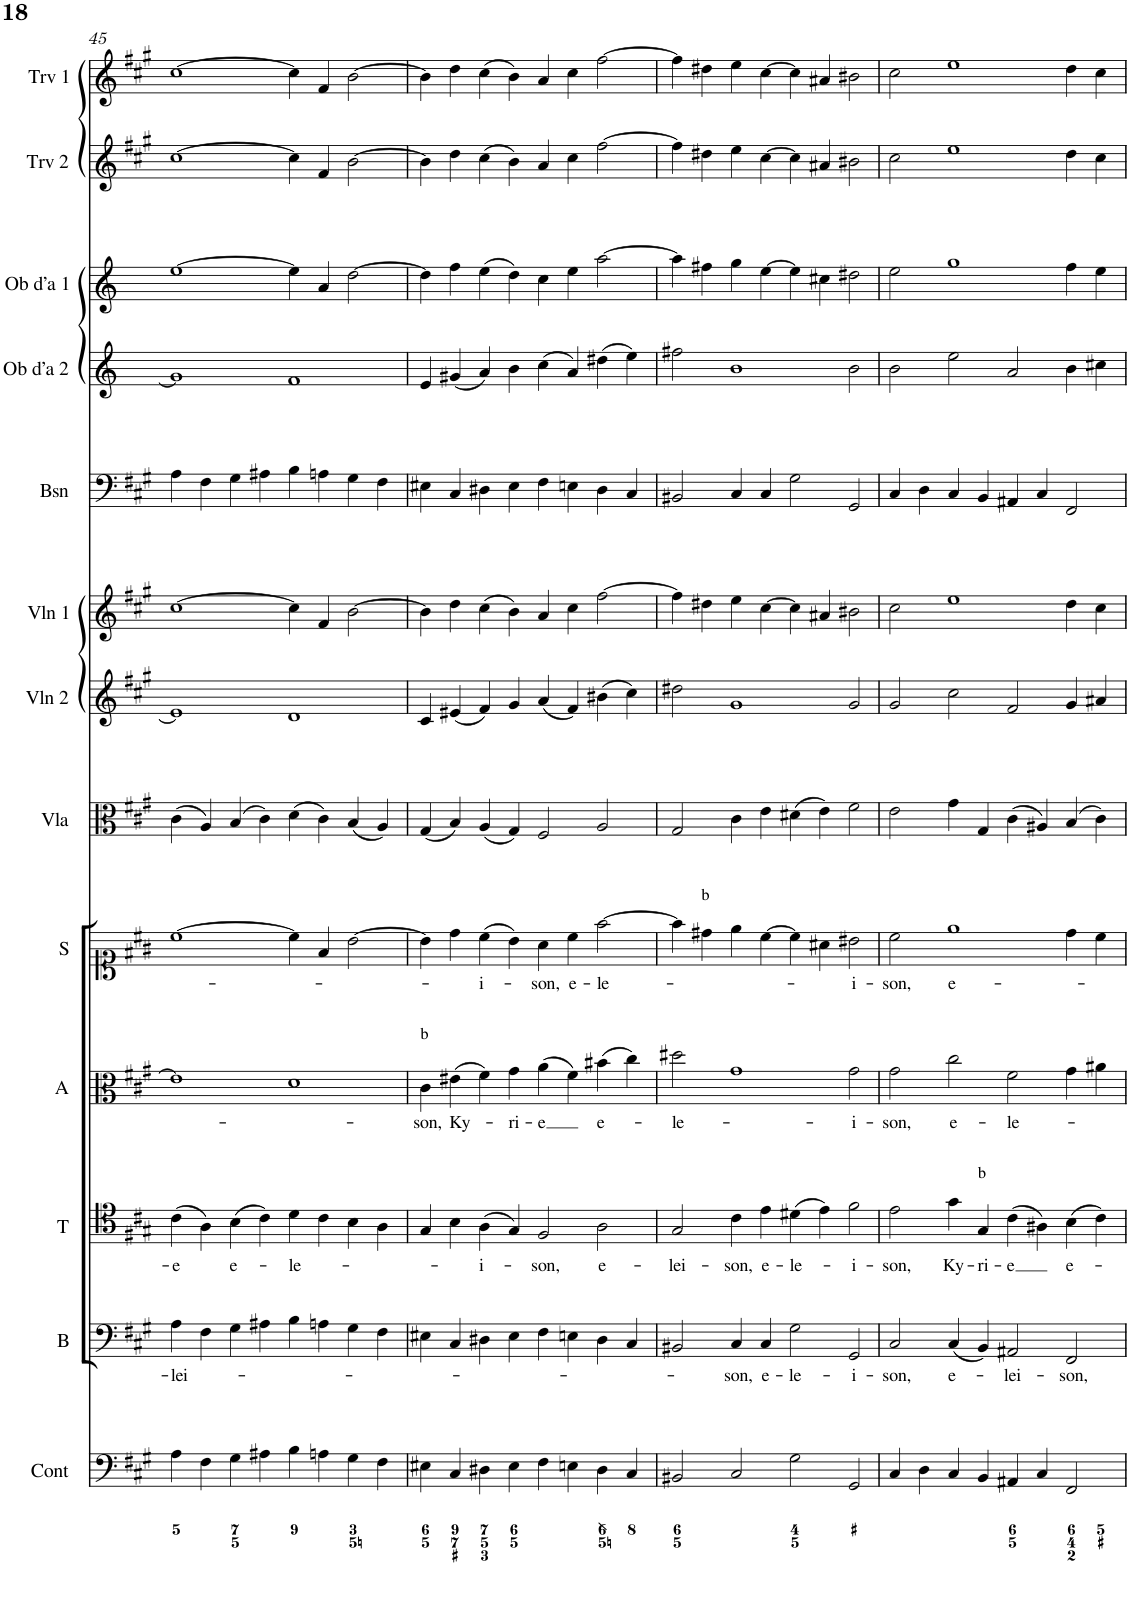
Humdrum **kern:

**kern	**kern	**text	**kern	**text	**kern	**text	**kern	**text	**kern	**kern	**kern	**kern	**kern	**kern	**kern	**kern
*part13	*part12	*part12	*part11	*part11	*part10	*part10	*part9	*part9	*part8	*part7	*part6	*part5	*part4	*part3	*part2	*part1
*staff13	*staff12	*staff12	*staff11	*staff11	*staff10	*staff10	*staff9	*staff9	*staff8	*staff7	*staff6	*staff5	*staff4	*staff3	*staff2	*staff1
*I"Continuo	*I"Bass	*	*I"Tenor	*	*I"Alto	*	*I"Soprano	*	*I"Viola	*I"Violin 2	*I"Violin 1	*I"Bassoon	*I"Oboe d’amore 2	*I"Oboe d’amore 1	*I"Traverso 2	*I"Traverso 1
*I'Cont	*I'B	*	*I'T	*	*I'A	*	*I'S	*	*I'Vla	*I'Vln 2	*I'Vln 1	*I'Bsn	*I'Ob d’a 2	*I'Ob d’a 1	*I'Trv 2	*I'Trv 1
!!LO:PB:g=z
*clefF4	*clefF4	*	*clefC4	*	*clefC3	*	*clefC1	*	*clefC3	*clefG2	*clefG2	*clefF4	*clefG2	*clefG2	*clefG2	*clefG2
*	*	*	*	*	*	*	*	*	*	*	*	*	*Trd2c3	*Trd2c3	*	*
*k[f#c#g#]	*k[f#c#g#]	*	*k[f#c#g#]	*	*k[f#c#g#]	*	*k[f#c#g#]	*	*k[f#c#g#]	*k[f#c#g#]	*k[f#c#g#]	*k[f#c#g#]	*k[]	*k[]	*k[f#c#g#]	*k[f#c#g#]
*M4/2	*M4/2	*	*M4/2	*	*M4/2	*	*M4/2	*	*M4/2	*M4/2	*M4/2	*M4/2	*M4/2	*M4/2	*M4/2	*M4/2
*met(c|)	*met(c|)	*	*met(c|)	*	*met(c|)	*	*met(c|)	*	*met(c|)	*met(c|)	*met(c|)	*met(c|)	*met(c|)	*met(c|)	*met(c|)	*met(c|)
=45	=45	=45	=45	=45	=45	=45	=45	=45	=45	=45	=45	=45	=45	=45	=45	=45
!	!	!LO:LY:b	!	!LO:LY:b	!	!	!	!	!	!	!	!	!	!	!	!
4A\	4A\	-lei-	(4c#\	-e	1e]	.	[1cc#	.	(4c#\	1e]	[1cc#	4A\	1g]	[1ee	[1cc#	[1cc#
4F#\	4F#\	.	4A\)	.	.	.	.	.	4A/)	.	.	4F#\	.	.	.	.
!	!	!	!	!LO:LY:b	!	!	!	!	!	!	!	!	!	!	!	!
4G#\	4G#\	.	(4B\	e-	.	.	.	.	(4B/	.	.	4G#\	.	.	.	.
4A#X\	4A#X\	.	4c#\)	.	.	.	.	.	4c#\)	.	.	4A#X\	.	.	.	.
!	!	!	!	!LO:LY:b	!	!	!	!	!	!	!	!	!	!	!	!
4B\	4B\	.	4d\	-le-	1d	.	4cc#\]	.	(4d\	1d	4cc#\]	4B\	1f	4ee\]	4cc#\]	4cc#\]
4An\	4An\	.	4c#\	.	.	.	4f#/	.	4c#\)	.	4f#/	4An\	.	4a/	4f#/	4f#/
4G#\	4G#\	.	4B\	.	.	.	[2b\	.	(4B/	.	[2b\	4G#\	.	[2dd\	[2b\	[2b\
4F#\	4F#\	.	4A\	.	.	.	.	.	4A/)	.	.	4F#\	.	.	.	.
=46	=46	=46	=46	=46	=46	=46	=46	=46	=46	=46	=46	=46	=46	=46	=46	=46
!	!	!	!	!	!LO:TX:a:t=b	!	!	!	!	!	!	!	!	!	!	!
!	!	!	!	!	!	!LO:LY:b	!	!	!	!	!	!	!	!	!	!
4E#X\	4E#X\	.	4G#/	.	4c#\	-son,	4b\]	.	(4G#/	4c#/	4b\]	4E#X\	4e/	4dd\]	4b\]	4b\]
!	!	!	!	!	!	!LO:LY:b	!	!	!	!	!	!	!	!	!	!
4C#/	4C#/	.	4B\	.	(4e#X\	Ky-	4dd\	.	4B/)	(4e#X/	4dd\	4C#/	(4g#X/	4ff\	4dd\	4dd\
!	!	!	!	!LO:LY:b	!	!	!	!LO:LY:b	!	!	!	!	!	!	!	!
4D#X\	4D#X\	.	(4A\	i-	4f#\)	.	(4cc#\	-i-	(4A/	4f#/)	(4cc#\	4D#X\	4a/)	(4ee\	(4cc#\	(4cc#\
!	!	!	!	!	!	!LO:LY:b	!	!	!	!	!	!	!	!	!	!
4E#\	4E#\	.	4G#/)	.	4g#\	-ri-	4b\)	.	4G#/)	4g#/	4b\)	4E#\	4b\	4dd\)	4b\)	4b\)
!	!	!	!	!LO:LY:b	!	!LO:LY:b	!	!LO:LY:b	!	!	!	!	!	!	!	!
4F#\	4F#\	.	2F#/	-son,	(4a\	-e	4a\	-son,	2F#/	(4a/	4a/	4F#\	(4cc\	4cc\	4a/	4a/
!	!	!	!	!	!	!	!	!LO:LY:b	!	!	!	!	!	!	!	!
4En\	4En\	.	.	.	4f#\)	.	4cc#\	e-	.	4f#/)	4cc#\	4En\	4a/)	4ee\	4cc#\	4cc#\
!	!	!	!	!LO:LY:b	!	!LO:LY:b	!	!LO:LY:b	!	!	!	!	!	!	!	!
4D#\	4D#\	.	2A\	e-	(4b#X\	e-	[2ff#\	-le-	2A/	(4b#X\	[2ff#\	4D#\	(4dd#X\	[2aa\	[2ff#\	[2ff#\
4C#/	4C#/	.	.	.	4cc#\)	.	.	.	.	4cc#\)	.	4C#/	4ee\)	.	.	.
=47	=47	=47	=47	=47	=47	=47	=47	=47	=47	=47	=47	=47	=47	=47	=47	=47
!	!	!	!	!LO:LY:b	!	!LO:LY:b	!	!	!	!	!	!	!	!	!	!
2BB#X/	2BB#X/	.	2G#/	-lei-	2dd#X\	-le-	4ff#\]	.	2G#/	2dd#X\	4ff#\]	2BB#X/	2ff#X\	4aa\]	4ff#\]	4ff#\]
!	!	!	!	!	!	!	!LO:TX:a:t=b	!	!	!	!	!	!	!	!	!
.	.	.	.	.	.	.	4dd#X\	.	.	.	4dd#X\	.	.	4ff#X\	4dd#X\	4dd#X\
!	!	!LO:LY:b	!	!LO:LY:b	!	!	!	!	!	!	!	!	!	!	!	!
2C#/	4C#/	-son,	4c#\	-son,	1g#	.	4ee\	.	4c#\	1g#	4ee\	4C#/	1b	4gg\	4ee\	4ee\
!	!	!LO:LY:b	!	!LO:LY:b	!	!	!	!	!	!	!	!	!	!	!	!
.	4C#/	e-	4e\	e-	.	.	[4cc#\	.	4e\	.	[4cc#\	4C#/	.	[4ee\	[4cc#\	[4cc#\
!	!	!LO:LY:b	!	!LO:LY:b	!	!	!	!	!	!	!	!	!	!	!	!
2G#\	2G#\	-le-	(4d#X\	-le-	.	.	4cc#\]	.	(4d#X\	.	4cc#\]	2G#\	.	4ee\]	4cc#\]	4cc#\]
.	.	.	4e\)	.	.	.	4a#X\	.	4e\)	.	4a#X/	.	.	4cc#X\	4a#X/	4a#X/
!	!	!LO:LY:b	!	!LO:LY:b	!	!LO:LY:b	!	!LO:LY:b	!	!	!	!	!	!	!	!
2GG#/	2GG#/	-i-	2f#\	-i-	2g#\	-i-	2b#X\	-i-	2f#\	2g#/	2b#X\	2GG#/	2b\	2dd#X\	2b#X\	2b#X\
=48	=48	=48	=48	=48	=48	=48	=48	=48	=48	=48	=48	=48	=48	=48	=48	=48
!	!	!LO:LY:b	!	!LO:LY:b	!	!LO:LY:b	!	!LO:LY:b	!	!	!	!	!	!	!	!
4C#/	2C#/	-son,	2e\	-son,	2g#\	-son,	2cc#\	-son,	2e\	2g#/	2cc#\	4C#/	2b\	2ee\	2cc#\	2cc#\
4D\	.	.	.	.	.	.	.	.	.	.	.	4D\	.	.	.	.
!	!	!LO:LY:b	!	!LO:LY:b	!	!LO:LY:b	!	!LO:LY:b	!	!	!	!	!	!	!	!
4C#/	(4C#/	e-	4g#\	Ky-	2cc#\	e-	1ee	e-	4g#\	2cc#\	1ee	4C#/	2ee\	1gg	1ee	1ee
!	!	!	!LO:TX:a:t=b	!	!	!	!	!	!	!	!	!	!	!	!	!
!	!	!	!	!LO:LY:b	!	!	!	!	!	!	!	!	!	!	!	!
4BB/	4BB/)	.	4G#/	-ri-	.	.	.	.	4G#/	.	.	4BB/	.	.	.	.
!	!	!LO:LY:b	!	!LO:LY:b	!	!LO:LY:b	!	!	!	!	!	!	!	!	!	!
4AA#X/	2AA#X/	-lei-	(4c#\	-e	2f#\	-le-	.	.	(4c#\	2f#/	.	4AA#X/	2a/	.	.	.
4C#/	.	.	4A#X\)	.	.	.	.	.	4A#X/)	.	.	4C#/	.	.	.	.
!	!	!LO:LY:b	!	!LO:LY:b	!	!	!	!	!	!	!	!	!	!	!	!
2FF#/	2FF#/	-son,	(4B\	e-	4g#\	.	4dd\	.	(4B/	4g#/	4dd\	2FF#/	4b\	4ff\	4dd\	4dd\
.	.	.	4c#\)	.	4a#X\	.	4cc#\	.	4c#\)	4a#X/	4cc#\	.	4cc#X\	4ee\	4cc#\	4cc#\
=	=	=	=	=	=	=	=	=	=	=	=	=	=	=	=	=
*-	*-	*-	*-	*-	*-	*-	*-	*-	*-	*-	*-	*-	*-	*-	*-	*-
